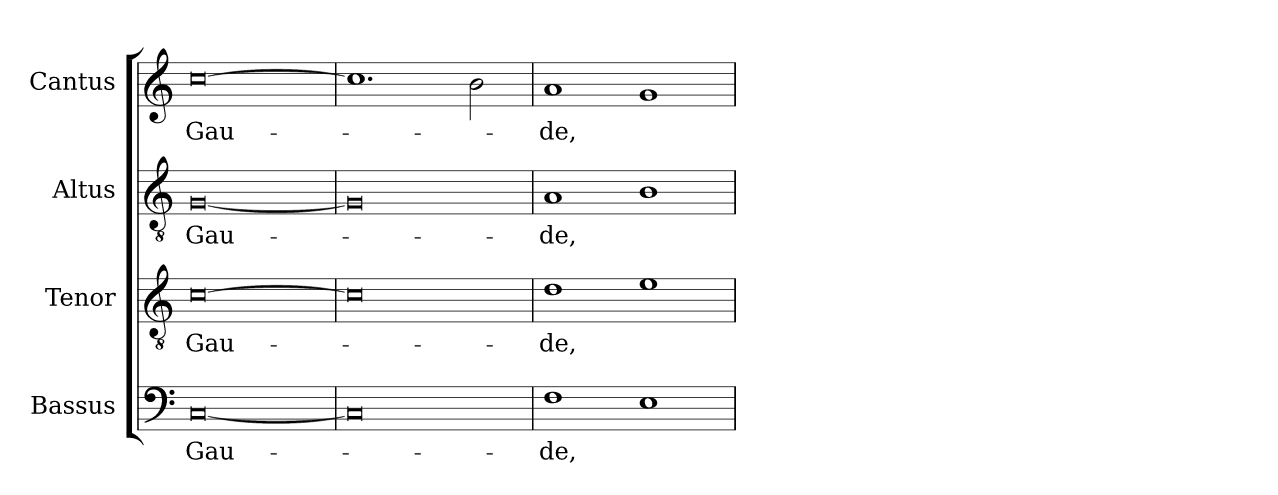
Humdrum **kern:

**kern	**text	**kern	**text	**kern	**text	**kern	**text
*part4	*part4	*part3	*part3	*part2	*part2	*part1	*part1
*staff4	*staff4	*staff3	*staff3	*staff2	*staff2	*staff1	*staff1
*I"Bassus	*	*I"Tenor	*	*I"Altus	*	*I"Cantus	*
*clefF4	*	*clefGv2	*	*clefGv2	*	*clefG2	*
*k[]	*	*k[]	*	*k[]	*	*k[]	*
*C:	*	*C:	*	*C:	*	*C:	*
=1	=1	=1	=1	=1	=1	=1	=1
[0C/	Gau-	[0c\	Gau-	[0G/	Gau-	[0cc\	Gau-
=2	=2	=2	=2	=2	=2	=2	=2
0C/]	.	0c\]	.	0G/]	.	1.cc\]	.
.	.	.	.	.	.	2b\	.
=3	=3	=3	=3	=3	=3	=3	=3
1F\	-de,	1d\	-de,	1A/	-de,	1a/	-de,
1E\	.	1e\	.	1B\	.	1g/	.
=	=	=	=	=	=	=	=
*-	*-	*-	*-	*-	*-	*-	*-
